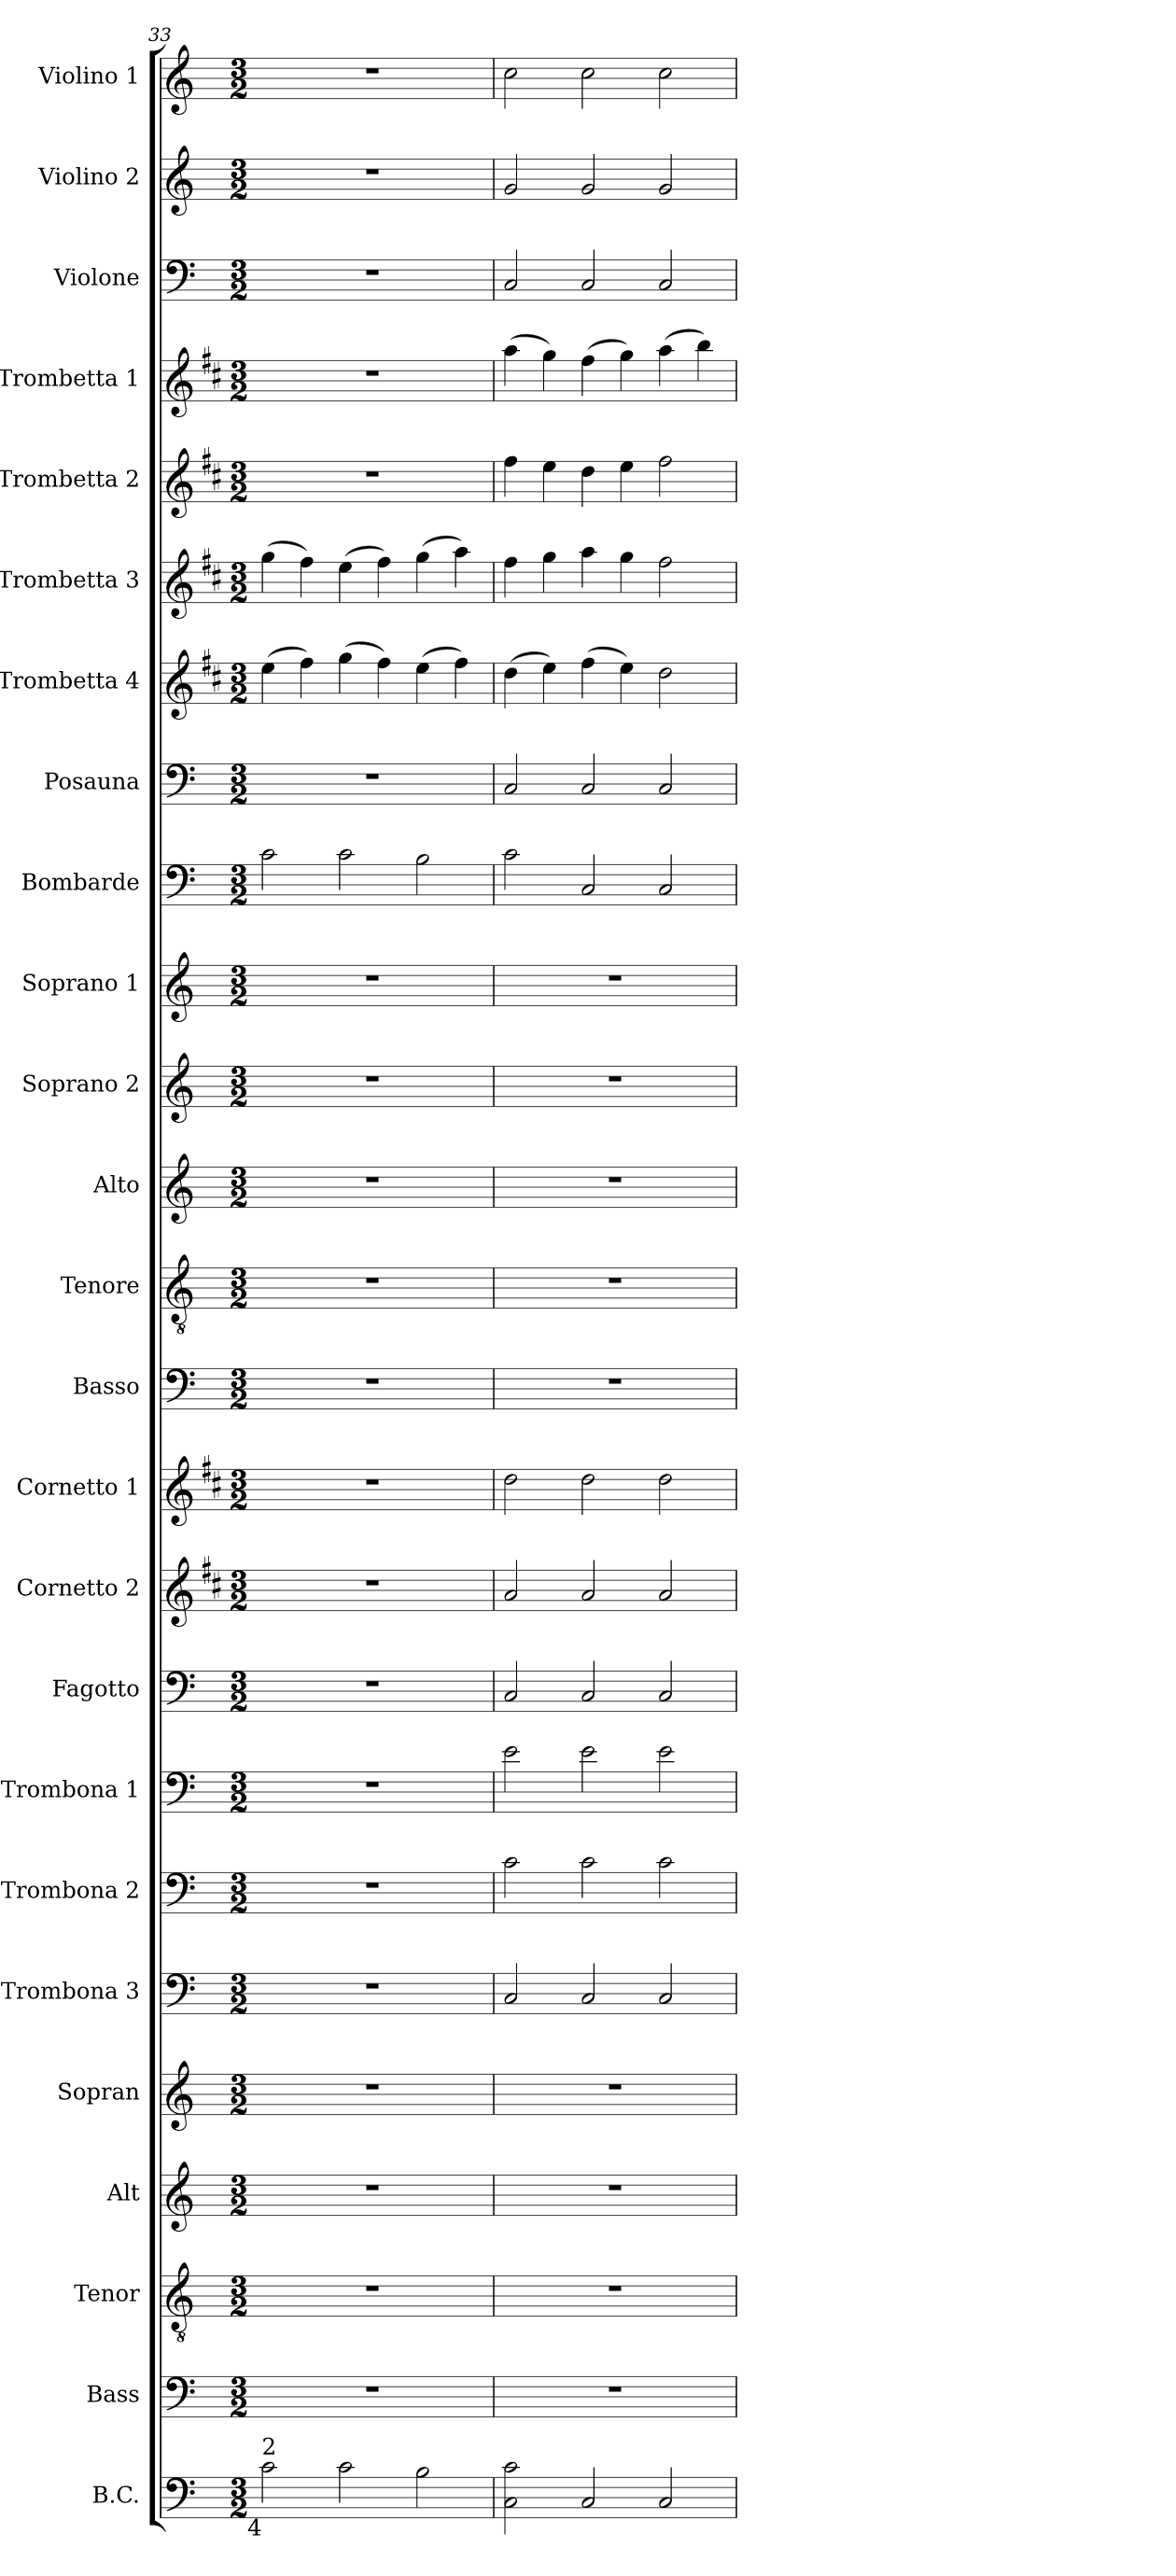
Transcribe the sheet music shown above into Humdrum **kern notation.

**kern	**kern	**kern	**kern	**kern	**kern	**kern	**kern	**kern	**kern	**kern	**kern	**kern	**kern	**kern	**kern	**kern	**kern	**kern	**kern	**kern	**kern	**kern	**kern	**kern
*part25	*part24	*part23	*part22	*part21	*part20	*part19	*part18	*part17	*part16	*part15	*part14	*part13	*part12	*part11	*part10	*part9	*part8	*part7	*part6	*part5	*part4	*part3	*part2	*part1
*staff25	*staff24	*staff23	*staff22	*staff21	*staff20	*staff19	*staff18	*staff17	*staff16	*staff15	*staff14	*staff13	*staff12	*staff11	*staff10	*staff9	*staff8	*staff7	*staff6	*staff5	*staff4	*staff3	*staff2	*staff1
*I"B.C.	*I"Bass	*I"Tenor	*I"Alt	*I"Sopran	*I"Trombona 3	*I"Trombona 2	*I"Trombona 1	*I"Fagotto	*I"Cornetto 2	*I"Cornetto 1	*I"Basso	*I"Tenore	*I"Alto	*I"Soprano 2	*I"Soprano 1	*I"Bombarde	*I"Posauna	*I"Trombetta 4	*I"Trombetta 3	*I"Trombetta 2	*I"Trombetta 1	*I"Violone	*I"Violino 2	*I"Violino 1
*I'B.C.	*I'B.	*I'T.	*I'A.	*I'S.	*I'Tbn. 2	*I'Tbn. 2	*I'Tbn. 1	*I'Fag.	*I'Cor. 2	*I'Cor. 1	*I'B.	*I'T.	*I'A.	*I'S.	*I'S.	*	*	*	*	*	*	*	*I'Vl. 2	*I'Vl. 1
*clefF4	*clefF4	*clefGv2	*clefG2	*clefG2	*clefF4	*clefF4	*clefF4	*clefF4	*clefG2	*clefG2	*clefF4	*clefGv2	*clefG2	*clefG2	*clefG2	*clefF4	*clefF4	*clefG2	*clefG2	*clefG2	*clefG2	*clefF4	*clefG2	*clefG2
*	*	*ITrd7c12	*	*	*	*	*	*	*ITrd1c2	*ITrd1c2	*	*ITrd7c12	*	*	*	*	*	*ITrd1c2	*ITrd1c2	*ITrd1c2	*ITrd1c2	*	*	*
*k[]	*k[]	*k[]	*k[]	*k[]	*k[]	*k[]	*k[]	*k[]	*k[]	*k[]	*k[]	*k[]	*k[]	*k[]	*k[]	*k[]	*k[]	*k[]	*k[]	*k[]	*k[]	*k[]	*k[]	*k[]
*C:	*C:	*C:	*C:	*C:	*C:	*C:	*C:	*C:	*C:	*C:	*C:	*C:	*C:	*C:	*C:	*C:	*C:	*C:	*C:	*C:	*C:	*C:	*C:	*C:
*M3/2	*M3/2	*M3/2	*M3/2	*M3/2	*M3/2	*M3/2	*M3/2	*M3/2	*M3/2	*M3/2	*M3/2	*M3/2	*M3/2	*M3/2	*M3/2	*M3/2	*M3/2	*M3/2	*M3/2	*M3/2	*M3/2	*M3/2	*M3/2	*M3/2
=33	=33	=33	=33	=33	=33	=33	=33	=33	=33	=33	=33	=33	=33	=33	=33	=33	=33	=33	=33	=33	=33	=33	=33	=33
!LO:TX:b:rj:t=4	!	!	!	!	!	!	!	!	!	!	!	!	!	!	!	!	!	!	!	!	!	!	!	!
!LO:TX:t=2	!	!	!	!	!	!	!	!	!	!	!	!	!	!	!	!	!	!	!	!	!	!	!	!
!	!LO:N:vis=1	!LO:N:vis=1	!LO:N:vis=1	!LO:N:vis=1	!LO:N:vis=1	!LO:N:vis=1	!LO:N:vis=1	!LO:N:vis=1	!LO:N:vis=1	!LO:N:vis=1	!LO:N:vis=1	!LO:N:vis=1	!LO:N:vis=1	!LO:N:vis=1	!LO:N:vis=1	!	!LO:N:vis=1	!	!	!LO:N:vis=1	!LO:N:vis=1	!LO:N:vis=1	!LO:N:vis=1	!LO:N:vis=1
2ci\	1.r	1.r	1.r	1.r	1.r	1.r	1.r	1.r	1.r	1.r	1.r	1.r	1.r	1.r	1.r	2ci\	1.r	(4ddi\	(4ffi\	1.r	1.r	1.r	1.r	1.r
.	.	.	.	.	.	.	.	.	.	.	.	.	.	.	.	.	.	4eei\)	4eei\)	.	.	.	.	.
2ci\	.	.	.	.	.	.	.	.	.	.	.	.	.	.	.	2ci\	.	(4ffi\	(4ddi\	.	.	.	.	.
.	.	.	.	.	.	.	.	.	.	.	.	.	.	.	.	.	.	4eei\)	4eei\)	.	.	.	.	.
2Bi\	.	.	.	.	.	.	.	.	.	.	.	.	.	.	.	2Bi\	.	(4ddi\	(4ffi\	.	.	.	.	.
.	.	.	.	.	.	.	.	.	.	.	.	.	.	.	.	.	.	4eei\)	4ggi\)	.	.	.	.	.
!!LO:PB:g=z
=34	=34	=34	=34	=34	=34	=34	=34	=34	=34	=34	=34	=34	=34	=34	=34	=34	=34	=34	=34	=34	=34	=34	=34	=34
!	!LO:N:vis=1	!LO:N:vis=1	!LO:N:vis=1	!LO:N:vis=1	!	!	!	!	!	!	!LO:N:vis=1	!LO:N:vis=1	!LO:N:vis=1	!LO:N:vis=1	!LO:N:vis=1	!	!	!	!	!	!	!	!	!
2Ci\ 2ci	1.r	1.r	1.r	1.r	2Ci/	2ci\	2ei\	2Ci/	2gi/	2cci\	1.r	1.r	1.r	1.r	1.r	2ci\	2Ci/	(4cci\	4eei\	4eei\	(4ggi\	2Ci/	2gi/	2cci\
.	.	.	.	.	.	.	.	.	.	.	.	.	.	.	.	.	.	4ddi\)	4ffi\	4ddi\	4ffi\)	.	.	.
2Ci/	.	.	.	.	2Ci/	2ci\	2ei\	2Ci/	2gi/	2cci\	.	.	.	.	.	2Ci/	2Ci/	(4eei\	4ggi\	4cci\	(4eei\	2Ci/	2gi/	2cci\
.	.	.	.	.	.	.	.	.	.	.	.	.	.	.	.	.	.	4ddi\)	4ffi\	4ddi\	4ffi\)	.	.	.
2Ci/	.	.	.	.	2Ci/	2ci\	2ei\	2Ci/	2gi/	2cci\	.	.	.	.	.	2Ci/	2Ci/	2cci\	2eei\	2eei\	(4ggi\	2Ci/	2gi/	2cci\
.	.	.	.	.	.	.	.	.	.	.	.	.	.	.	.	.	.	.	.	.	4aai\)	.	.	.
=	=	=	=	=	=	=	=	=	=	=	=	=	=	=	=	=	=	=	=	=	=	=	=	=
*-	*-	*-	*-	*-	*-	*-	*-	*-	*-	*-	*-	*-	*-	*-	*-	*-	*-	*-	*-	*-	*-	*-	*-	*-
